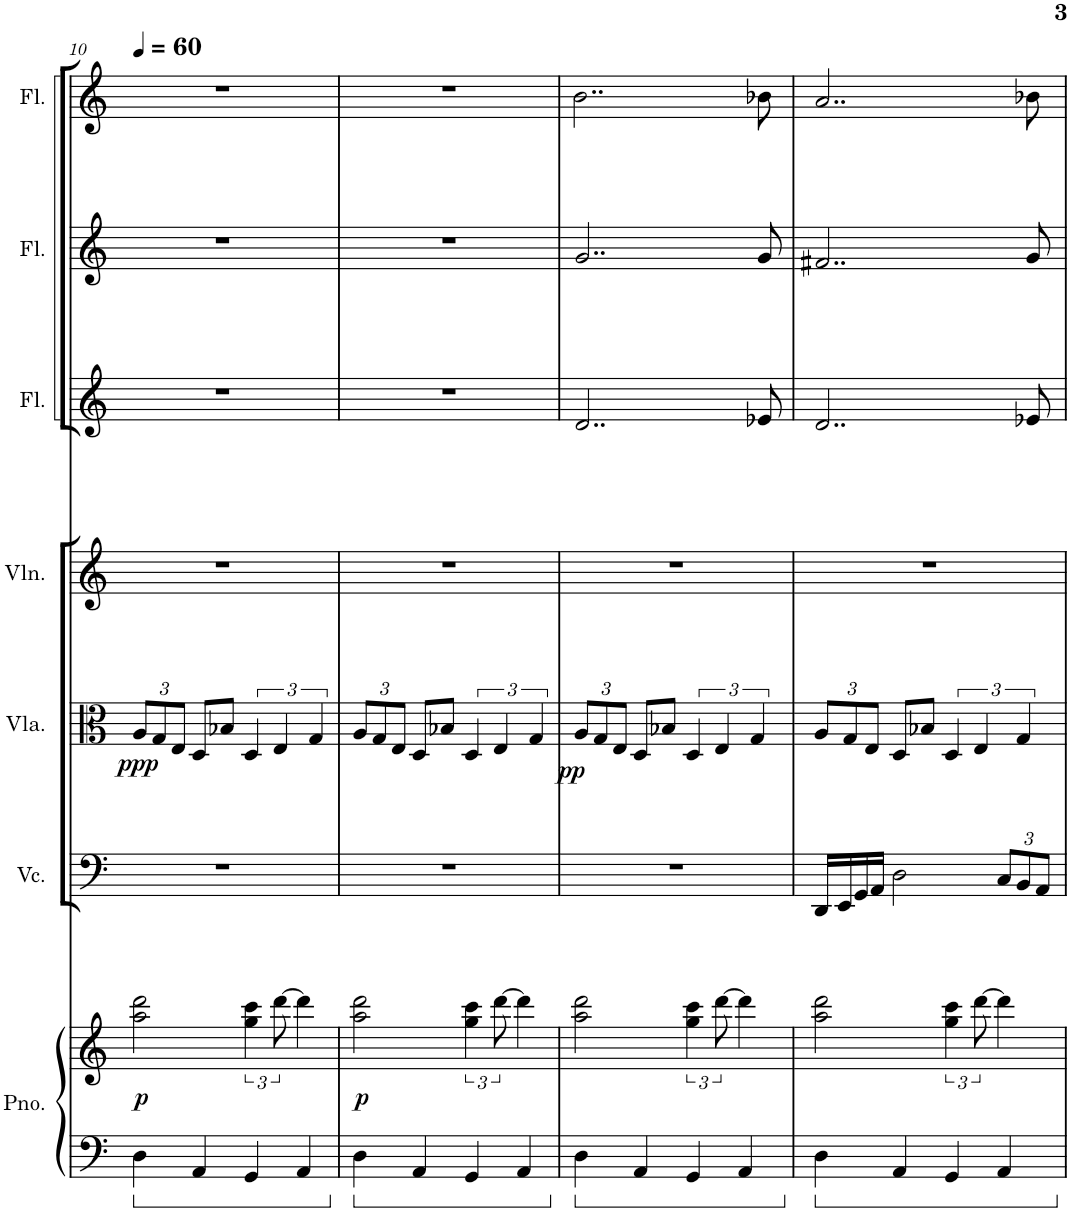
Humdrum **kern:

**kern	**kern	**dynam	**kern	**kern	**dynam	**kern	**kern	**kern	**kern
*part7	*part7	*part7	*part6	*part5	*part5	*part4	*part3	*part2	*part1
*staff8	*staff7	*staff7/8	*staff6	*staff5	*staff5	*staff4	*staff3	*staff2	*staff1
*I"Piano	*	*	*I"Violoncello	*I"Viola	*	*I"Violin	*I"Flute	*I"Flute	*I"Flute
*I'Pno.	*	*	*I'Vc.	*I'Vla.	*	*I'Vln.	*I'Fl.	*I'Fl.	*I'Fl.
!!LO:PB:g=z
*clefF4	*clefG2	*	*clefF4	*clefC3	*	*clefG2	*clefG2	*clefG2	*clefG2
*k[]	*k[]	*	*k[]	*k[]	*	*k[]	*k[]	*k[]	*k[]
*M4/4	*M4/4	*	*M4/4	*M4/4	*	*M4/4	*M4/4	*M4/4	*M4/4
*MM60	*MM60	*	*MM60	*MM60	*	*MM60	*MM60	*MM60	*MM60
*	*	*	*	*Xbrackettup	*	*	*	*	*
=10	=10	=10	=10	=10	=10	=10	=10	=10	=10
!	!	!LO:DY:b	!	!	!LO:DY:b	!	!	!	!
4D\	2aa\ 2ddd\	p	1r	12A/L	ppp	1r	1r	1r	1r
.	.	.	.	12G/	.	.	.	.	.
.	.	.	.	12E/J	.	.	.	.	.
4AA/	.	.	.	8D/L	.	.	.	.	.
.	.	.	.	8B-X/J	.	.	.	.	.
*	*	*	*	*brackettup	*	*	*	*	*
4GG/	6gg\ 6ccc\	.	.	6D/	.	.	.	.	.
.	[12ddd\	.	.	6E/	.	.	.	.	.
4AA/	4ddd\]	.	.	.	.	.	.	.	.
.	.	.	.	6G/	.	.	.	.	.
=11	=11	=11	=11	=11	=11	=11	=11	=11	=11
*	*	*	*	*Xbrackettup	*	*	*	*	*
!	!	!LO:DY:b	!	!	!	!	!	!	!
4D\	2aa\ 2ddd\	p	1r	12A/L	.	1r	1r	1r	1r
.	.	.	.	12G/	.	.	.	.	.
.	.	.	.	12E/J	.	.	.	.	.
4AA/	.	.	.	8D/L	.	.	.	.	.
.	.	.	.	8B-X/J	.	.	.	.	.
*	*	*	*	*brackettup	*	*	*	*	*
4GG/	6gg\ 6ccc\	.	.	6D/	.	.	.	.	.
.	[12ddd\	.	.	6E/	.	.	.	.	.
4AA/	4ddd\]	.	.	.	.	.	.	.	.
.	.	.	.	6G/	.	.	.	.	.
=12	=12	=12	=12	=12	=12	=12	=12	=12	=12
*	*	*	*	*Xbrackettup	*	*	*	*	*
*	*	*	*	*	*	*	*^	*^	*^
!	!	!	!	!	!LO:DY:b	!	!	!	!	!	!	!
4D\	2aa\ 2ddd\	.	1r	12A/L	pp	1r	2..d/	1d	2..g/	1g	2..b\	1b
.	.	.	.	12G/	.	.	.	.	.	.	.	.
.	.	.	.	12E/J	.	.	.	.	.	.	.	.
4AA/	.	.	.	8D/L	.	.	.	.	.	.	.	.
.	.	.	.	8B-X/J	.	.	.	.	.	.	.	.
*	*	*	*	*brackettup	*	*	*	*	*	*	*	*
4GG/	6gg\ 6ccc\	.	.	6D/	.	.	.	.	.	.	.	.
.	[12ddd\	.	.	6E/	.	.	.	.	.	.	.	.
4AA/	4ddd\]	.	.	.	.	.	.	.	.	.	.	.
.	.	.	.	6G/	.	.	.	.	.	.	.	.
.	.	.	.	.	.	.	8e-X/	.	8g/	.	8b-X\	.
=13	=13	=13	=13	=13	=13	=13	=13	=13	=13	=13	=13	=13
*	*	*	*	*Xbrackettup	*	*	*	*	*	*	*	*
4D\	2aa\ 2ddd\	.	16DD/LL	12A/L	.	1r	2..d/	1d	2..f#X/	1f#	2..a/	1a
.	.	.	16EE/	.	.	.	.	.	.	.	.	.
.	.	.	.	12G/	.	.	.	.	.	.	.	.
.	.	.	16GG/	.	.	.	.	.	.	.	.	.
.	.	.	.	12E/J	.	.	.	.	.	.	.	.
.	.	.	16AA/JJ	.	.	.	.	.	.	.	.	.
4AA/	.	.	2D\	8D/L	.	.	.	.	.	.	.	.
.	.	.	.	8B-X/J	.	.	.	.	.	.	.	.
*	*	*	*	*brackettup	*	*	*	*	*	*	*	*
4GG/	6gg\ 6ccc\	.	.	6D/	.	.	.	.	.	.	.	.
.	[12ddd\	.	.	6E/	.	.	.	.	.	.	.	.
*	*	*	*Xbrackettup	*	*	*	*	*	*	*	*	*
4AA/	4ddd\]	.	12C/L	.	.	.	.	.	.	.	.	.
.	.	.	12BB/	6G/	.	.	.	.	.	.	.	.
.	.	.	.	.	.	.	8e-X/	.	8g/	.	8b-X\	.
.	.	.	12AA/J	.	.	.	.	.	.	.	.	.
*	*	*	*	*	*	*	*v	*v	*	*	*v	*v
*	*	*	*	*	*	*	*	*v	*v	*
=	=	=	=	=	=	=	=	=	=
*-	*-	*-	*-	*-	*-	*-	*-	*-	*-
